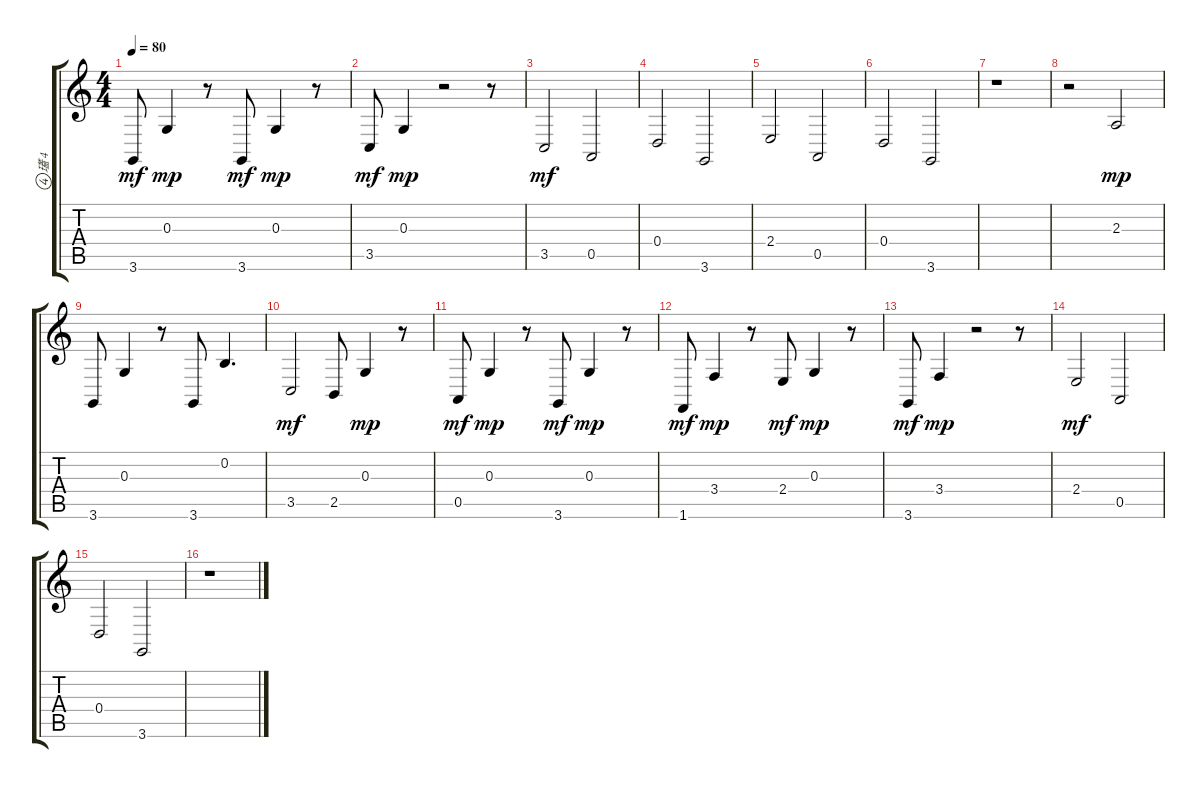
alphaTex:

\track ("瓂 4" "瓂 4") {instrument orchestralharp}
\staff {score tabs}
\tuning (E4 B3 G3 D3 A2 E2) {hide}
\ts (4 4)
\tempo 80
\clef g2
\ks c
3.6.8{dy mf} 0.3.4{dy mp} r.8 3.6.8{dy mf} 0.3.4{dy mp} r.8 |
3.5.8{dy mf} 0.3.4{dy mp} r.2 r.8 |
3.5.2{dy mf} 0.5.2 |
0.4.2 3.6.2 |
2.4.2 0.5.2 |
0.4.2 3.6.2 |
r.1 |
r.2 2.3.2{dy mp} |
3.6.8 0.3.4 r.8 3.6.8 0.2.4{d} |
3.5.2{dy mf} 2.5.8 0.3.4{dy mp} r.8 |
0.5.8{dy mf} 0.3.4{dy mp} r.8 3.6.8{dy mf} 0.3.4{dy mp} r.8 |
1.6.8{dy mf} 3.4.4{dy mp} r.8 2.4.8{dy mf} 0.3.4{dy mp} r.8 |
3.6.8{dy mf} 3.4.4{dy mp} r.2 r.8 |
2.4.2{dy mf} 0.5.2 |
0.4.2 3.6.2 |
r.1
